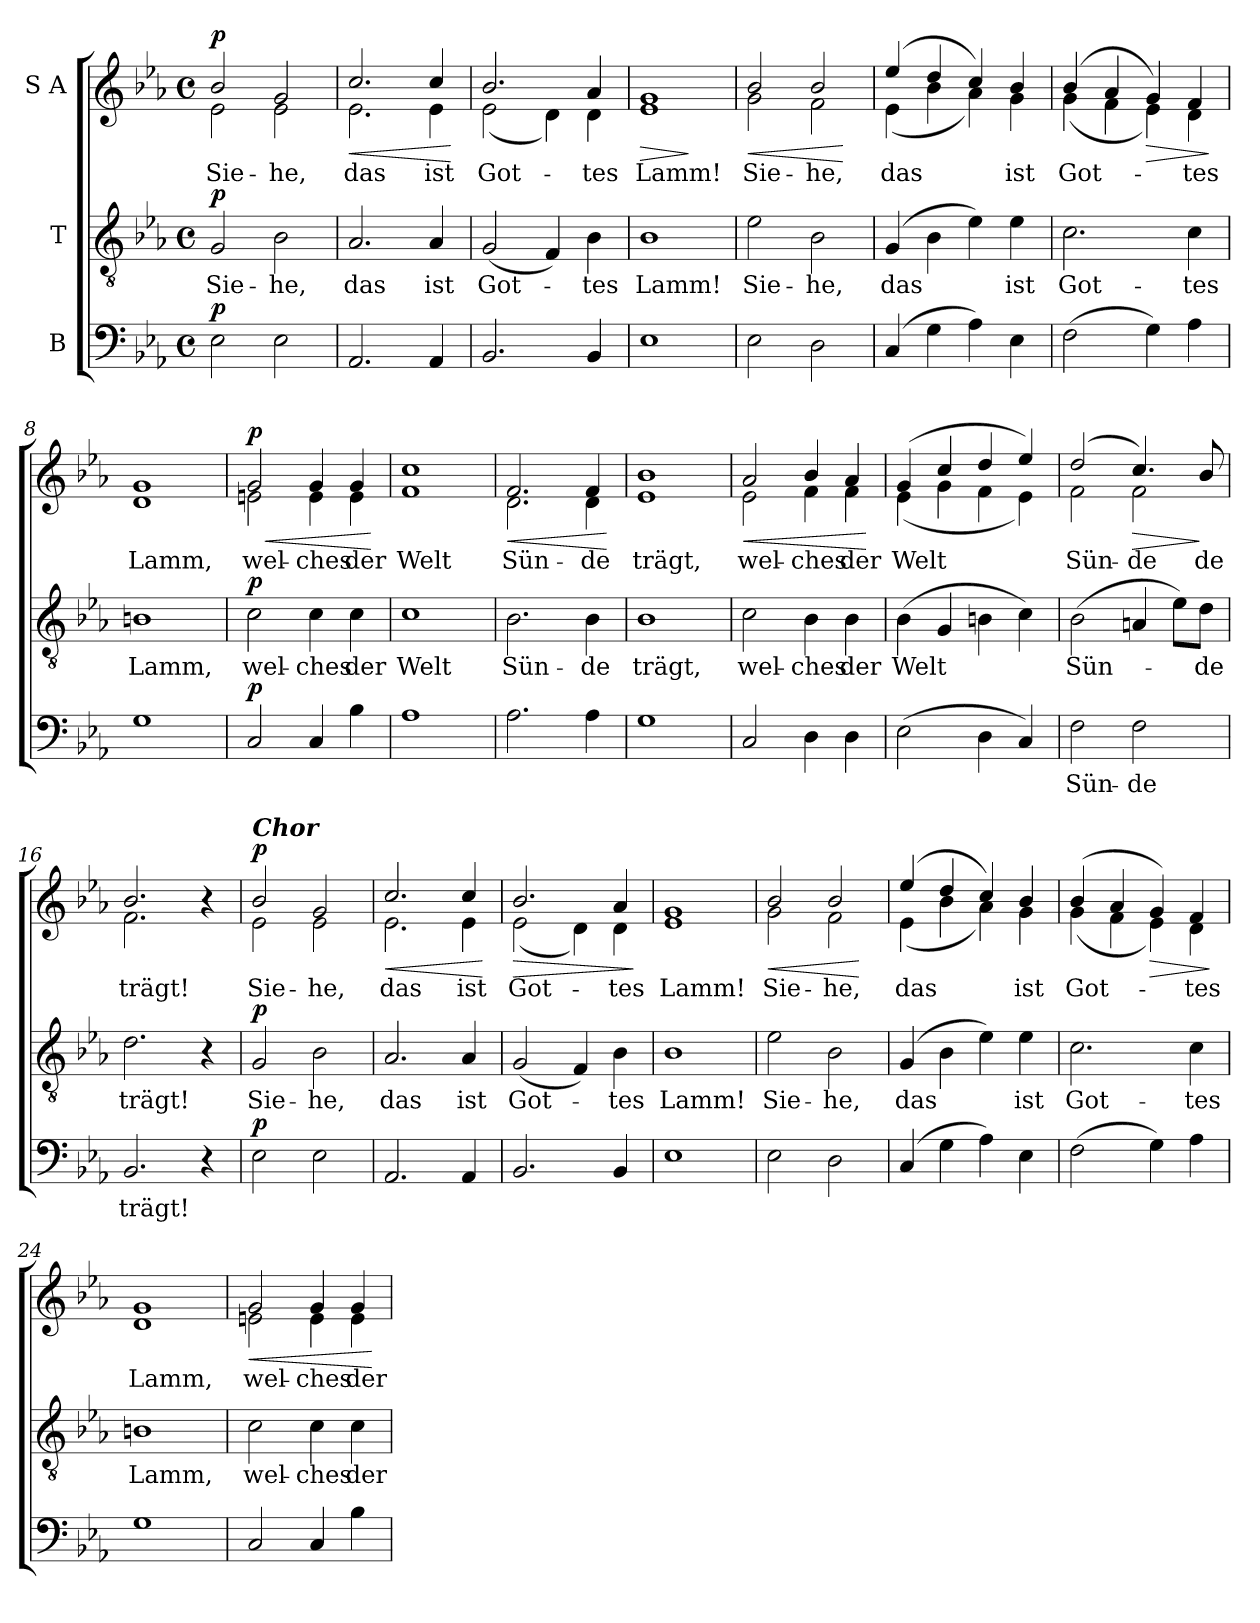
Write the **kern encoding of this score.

**kern	**text	**dynam	**kern	**text	**dynam	**kern	**text	**dynam
*part3	*part3	*part3	*part2	*part2	*part2	*part1	*part1	*part1
*staff3	*staff3	*staff3	*staff2	*staff2	*staff2	*staff1	*staff1	*staff1
*I"B	*	*	*I"T	*	*	*I"S A	*	*
*clefF4	*	*	*clefGv2	*	*	*clefG2	*	*
*k[b-e-a-]	*	*	*k[b-e-a-]	*	*	*k[b-e-a-]	*	*
*M4/4	*	*	*M4/4	*	*	*M4/4	*	*
*met(c)	*	*	*met(c)	*	*	*met(c)	*	*
=1	=1	=1	=1	=1	=1	=1	=1	=1
!	!	!	!	!	!	!LO:TX:a:B:t=Mäßig	!	!
!	!	!	!	!	!	!LO:TX:a:Bi:t=Soli	!	!
!	!	!LO:DY:a	!	!LO:LY:b	!LO:DY:a	!	!LO:LY:b	!LO:DY:a
*	*	*	*	*	*	*^	*	*
2E-\	.	p	2G/	Sie-	p	2b-/	2e-\	Sie-	p
!	!	!	!	!LO:LY:b	!	!	!	!LO:LY:b	!
2E-\	.	.	2B-\	-he,	.	2g/	2e-\	-he,	.
=2	=2	=2	=2	=2	=2	=2	=2	=2	=2
!	!	!	!	!LO:LY:b	!	!	!	!LO:LY:b	!LO:HP:b
2.AA-/	.	.	2.A-/	das	.	2.cc/	2.e-\	das	<
!	!	!	!	!LO:LY:b	!	!	!	!LO:LY:b	!
4AA-/	.	.	4A-/	ist	.	4cc/	4e-\	ist	.
*	*	*	*	*	*	*v	*v	*	*
.	.	.	.	.	.	.	.	[
=3	=3	=3	=3	=3	=3	=3	=3	=3
!	!	!	!	!LO:LY:b	!	!	!LO:LY:b	!
*	*	*	*	*	*	*^	*	*
2.BB-/	.	.	(2G/	Got-	.	2.b-/	(2e-\	Got-	.
.	.	.	4F/)	.	.	.	4d\)	.	.
!	!	!	!	!LO:LY:b	!	!	!	!LO:LY:b	!
4BB-/	.	.	4B-\	-tes	.	4a-/	4d\	-tes	.
=4	=4	=4	=4	=4	=4	=4	=4	=4	=4
!	!	!	!	!LO:LY:b	!	!	!	!LO:LY:b	!LO:HP:b
1E-	.	.	1B-	Lamm!	.	1g	1e-	Lamm!	>
*	*	*	*	*	*	*v	*v	*	*
.	.	.	.	.	.	.	.	]
=5	=5	=5	=5	=5	=5	=5	=5	=5
!	!	!	!	!LO:LY:b	!	!	!LO:LY:b	!LO:HP:b
*	*	*	*	*	*	*^	*	*
2E-\	.	.	2e-\	Sie-	.	2b-/	2g\	Sie-	<
!	!	!	!	!LO:LY:b	!	!	!	!LO:LY:b	!
2D\	.	.	2B-\	-he,	.	2b-/	2f\	-he,	.
*	*	*	*	*	*	*v	*v	*	*
.	.	.	.	.	.	.	.	[
=6	=6	=6	=6	=6	=6	=6	=6	=6
!	!	!	!	!LO:LY:b	!	!	!LO:LY:b	!
*	*	*	*	*	*	*^	*	*
(4C/	.	.	(4G/	das	.	(4ee-/	(4e-\	das	.
4G\	.	.	4B-\	.	.	4dd/	4b-\	.	.
4A-\)	.	.	4e-\)	.	.	4cc/)	4a-\)	.	.
!	!	!	!	!LO:LY:b	!	!	!	!LO:LY:b	!
4E-\	.	.	4e-\	ist	.	4b-/	4g\	ist	.
=7	=7	=7	=7	=7	=7	=7	=7	=7	=7
!	!	!	!	!LO:LY:b	!	!	!	!LO:LY:b	!
(2F\	.	.	2.c\	Got-	.	(4b-/	(4g\	Got-	.
.	.	.	.	.	.	4a-/	4f\	.	.
!	!	!	!	!	!	!	!	!	!LO:HP:b
4G\)	.	.	.	.	.	4g/)	4e-\)	.	>
!	!	!	!	!LO:LY:b	!	!	!	!LO:LY:b	!
4A-\	.	.	4c\	-tes	.	4f/	4d\	-tes	.
*	*	*	*	*	*	*v	*v	*	*
.	.	.	.	.	.	.	.	]
=8	=8	=8	=8	=8	=8	=8	=8	=8
!	!	!	!	!LO:LY:b	!	!	!LO:LY:b	!
*	*	*	*	*	*	*^	*	*
1G	.	.	1Bn	Lamm,	.	1g	1d	Lamm,	.
!!LO:LB:g=z	!!
=9	=9	=9	=9	=9	=9	=9	=9	=9	=9
!	!	!LO:DY:a	!	!LO:LY:b	!LO:DY:a	!	!	!LO:LY:b	!LO:HP:b
!	!	!	!	!	!	!	!	!	!LO:DY:n=1:a
2C/	.	p	2c\	wel-	p	2g/	2en\	wel-	< p
!	!	!	!	!LO:LY:b	!	!	!	!LO:LY:b	!
4C/	.	.	4c\	-ches	.	4g/	4e\	-ches	.
!	!	!	!	!LO:LY:b	!	!	!	!LO:LY:b	!
4B-\	.	.	4c\	der	.	4g/	4e\	der	.
*	*	*	*	*	*	*v	*v	*	*
.	.	.	.	.	.	.	.	[
=10	=10	=10	=10	=10	=10	=10	=10	=10
!	!	!	!	!LO:LY:b	!	!	!LO:LY:b	!
*	*	*	*	*	*	*^	*	*
1A-	.	.	1c	Welt	.	1cc	1f	Welt	.
=11	=11	=11	=11	=11	=11	=11	=11	=11	=11
!	!	!	!	!LO:LY:b	!	!	!	!LO:LY:b	!LO:HP:b
2.A-\	.	.	2.B-\	Sün-	.	2.f/	2.d\	Sün-	<
!	!	!	!	!LO:LY:b	!	!	!	!LO:LY:b	!
4A-\	.	.	4B-\	-de	.	4f/	4d\	-de	.
*	*	*	*	*	*	*v	*v	*	*
.	.	.	.	.	.	.	.	[
=12	=12	=12	=12	=12	=12	=12	=12	=12
!	!	!	!	!LO:LY:b	!	!	!LO:LY:b	!
*	*	*	*	*	*	*^	*	*
1G	.	.	1B-	trägt,	.	1b-	1e-	trägt,	.
=13	=13	=13	=13	=13	=13	=13	=13	=13	=13
!	!	!	!	!LO:LY:b	!	!	!	!LO:LY:b	!LO:HP:b
2C/	.	.	2c\	wel-	.	2a-/	2e-\	wel-	<
!	!	!	!	!LO:LY:b	!	!	!	!LO:LY:b	!
4D\	.	.	4B-\	-ches	.	4b-/	4f\	-ches	.
!	!	!	!	!LO:LY:b	!	!	!	!LO:LY:b	!
4D\	.	.	4B-\	der	.	4a-/	4f\	der	.
*	*	*	*	*	*	*v	*v	*	*
.	.	.	.	.	.	.	.	[
=14	=14	=14	=14	=14	=14	=14	=14	=14
!	!	!	!	!LO:LY:b	!	!	!LO:LY:b	!
*	*	*	*	*	*	*^	*	*
(2E-\	.	.	(4B-\	Welt	.	(4g/	(4e-\	Welt	.
.	.	.	4G/	.	.	4cc/	4g\	.	.
4D\	.	.	4Bn\	.	.	4dd/	4f\	.	.
4C/)	.	.	4c\)	.	.	4ee-/)	4e-\)	.	.
=15	=15	=15	=15	=15	=15	=15	=15	=15	=15
!	!LO:LY:b	!	!	!LO:LY:b	!	!	!	!LO:LY:b	!
!	!	!	!	!	!	!	!	!LO:LY:b	!
2F\	Sün-	.	(2B-\	-Sün-	.	(2dd/	2f\	Sün-	.
!	!LO:LY:b	!	!	!	!	!	!	!LO:LY:b	!LO:HP:b
2F\	-de	.	4An/	.	.	4.cc/)	2f\	-de	>
.	.	.	8e-\L)	.	.	.	.	.	.
!	!	!	!	!LO:LY:b	!	!	!	!LO:LY:b	!
.	.	.	8d\J	-de	.	8b-/	.	-de	]
=16	=16	=16	=16	=16	=16	=16	=16	=16	=16
!	!LO:LY:b	!	!	!LO:LY:b	!	!	!	!LO:LY:b	!
2.BB-/	trägt!	.	2.d\	trägt!	.	2.b-/	2.f\	trägt!	.
4r	.	.	4r	.	.	4r	4ryy	.	.
!!LO:LB:g=z	!!
=17	=17	=17	=17	=17	=17	=17	=17	=17	=17
!	!	!	!	!	!	!LO:TX:a:Bi:t=Chor	!	!	!
!	!	!LO:DY:a	!	!LO:LY:b	!LO:DY:a	!	!	!LO:LY:b	!LO:DY:a
2E-\	.	p	2G/	Sie-	p	2b-/	2e-\	Sie-	p
!	!	!	!	!LO:LY:b	!	!	!	!LO:LY:b	!
2E-\	.	.	2B-\	-he,	.	2g/	2e-\	-he,	.
=18	=18	=18	=18	=18	=18	=18	=18	=18	=18
!	!	!	!	!LO:LY:b	!	!	!	!LO:LY:b	!LO:HP:b
2.AA-/	.	.	2.A-/	das	.	2.cc/	2.e-\	das	<
!	!	!	!	!LO:LY:b	!	!	!	!LO:LY:b	!
4AA-/	.	.	4A-/	ist	.	4cc/	4e-\	ist	.
*	*	*	*	*	*	*v	*v	*	*
.	.	.	.	.	.	.	.	[
=19	=19	=19	=19	=19	=19	=19	=19	=19
!	!	!	!	!LO:LY:b	!	!	!LO:LY:b	!LO:HP:b
*	*	*	*	*	*	*^	*	*
2.BB-/	.	.	(2G/	Got-	.	2.b-/	(2e-\	Got-	>
.	.	.	4F/)	.	.	.	4d\)	.	.
!	!	!	!	!LO:LY:b	!	!	!	!LO:LY:b	!
4BB-/	.	.	4B-\	-tes	.	4a-/	4d\	-tes	.
*	*	*	*	*	*	*v	*v	*	*
.	.	.	.	.	.	.	.	]
=20	=20	=20	=20	=20	=20	=20	=20	=20
!	!	!	!	!LO:LY:b	!	!	!LO:LY:b	!
*	*	*	*	*	*	*^	*	*
1E-	.	.	1B-	Lamm!	.	1g	1e-	Lamm!	.
=21	=21	=21	=21	=21	=21	=21	=21	=21	=21
!	!	!	!	!LO:LY:b	!	!	!	!LO:LY:b	!LO:HP:b
2E-\	.	.	2e-\	Sie-	.	2b-/	2g\	Sie-	<
!	!	!	!	!LO:LY:b	!	!	!	!LO:LY:b	!
2D\	.	.	2B-\	-he,	.	2b-/	2f\	-he,	.
*	*	*	*	*	*	*v	*v	*	*
.	.	.	.	.	.	.	.	[
=22	=22	=22	=22	=22	=22	=22	=22	=22
!	!	!	!	!LO:LY:b	!	!	!LO:LY:b	!
*	*	*	*	*	*	*^	*	*
(4C/	.	.	(4G/	das	.	(4ee-/	(4e-\	das	.
4G\	.	.	4B-\	.	.	4dd/	4b-\	.	.
4A-\)	.	.	4e-\)	.	.	4cc/)	4a-\)	.	.
!	!	!	!	!LO:LY:b	!	!	!	!LO:LY:b	!
4E-\	.	.	4e-\	ist	.	4b-/	4g\	ist	.
=23	=23	=23	=23	=23	=23	=23	=23	=23	=23
!	!	!	!	!LO:LY:b	!	!	!	!LO:LY:b	!
(2F\	.	.	2.c\	Got-	.	(4b-/	(4g\	Got-	.
.	.	.	.	.	.	4a-/	4f\	.	.
!	!	!	!	!	!	!	!	!	!LO:HP:b
4G\)	.	.	.	.	.	4g/)	4e-\)	.	>
!	!	!	!	!LO:LY:b	!	!	!	!LO:LY:b	!
4A-\	.	.	4c\	-tes	.	4f/	4d\	-tes	.
*	*	*	*	*	*	*v	*v	*	*
.	.	.	.	.	.	.	.	]
=24	=24	=24	=24	=24	=24	=24	=24	=24
!	!	!	!	!LO:LY:b	!	!	!LO:LY:b	!
*	*	*	*	*	*	*^	*	*
1G	.	.	1Bn	Lamm,	.	1g	1d	Lamm,	.
!!LO:LB:g=z	!!
=25	=25	=25	=25	=25	=25	=25	=25	=25	=25
!	!	!	!	!LO:LY:b	!	!	!	!LO:LY:b	!LO:HP:b
2C/	.	.	2c\	wel-	.	2g/	2en\	wel-	<
!	!	!	!	!LO:LY:b	!	!	!	!LO:LY:b	!
4C/	.	.	4c\	-ches	.	4g/	4e\	-ches	.
!	!	!	!	!LO:LY:b	!	!	!	!LO:LY:b	!
4B-\	.	.	4c\	der	.	4g/	4e\	der	.
*	*	*	*	*	*	*v	*v	*	*
.	.	.	.	.	.	.	.	[
=	=	=	=	=	=	=	=	=
*-	*-	*-	*-	*-	*-	*-	*-	*-
